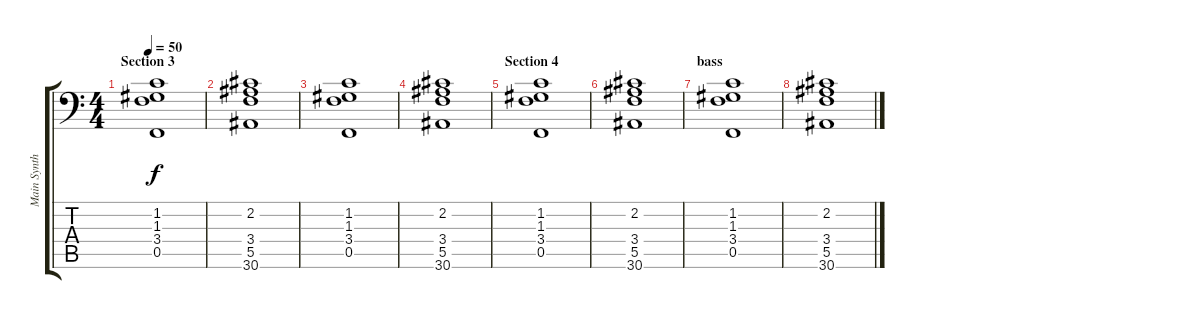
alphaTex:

\track ("Main Synth" "Main Synth") {instrument pad2warm}
\staff {score tabs}
\tuning (E4 B3 G3 D3 F2 E1) {hide}
\ts (4 4)
\section ("" "Section 3")
\tempo 50
\clef f4
\ks c
(1.2 1.3 3.4 0.5).1{dy f} |
(2.2 3.4 5.5 30.6).1 |
(1.2 1.3 3.4 0.5).1 |
(2.2 3.4 5.5 30.6).1 |
\section ("" "Section 4")
(1.2 1.3 3.4 0.5).1 |
(2.2 3.4 5.5 30.6).1 |
\section ("" "bass")
(1.2 1.3 3.4 0.5).1 |
(2.2 3.4 5.5 30.6).1
